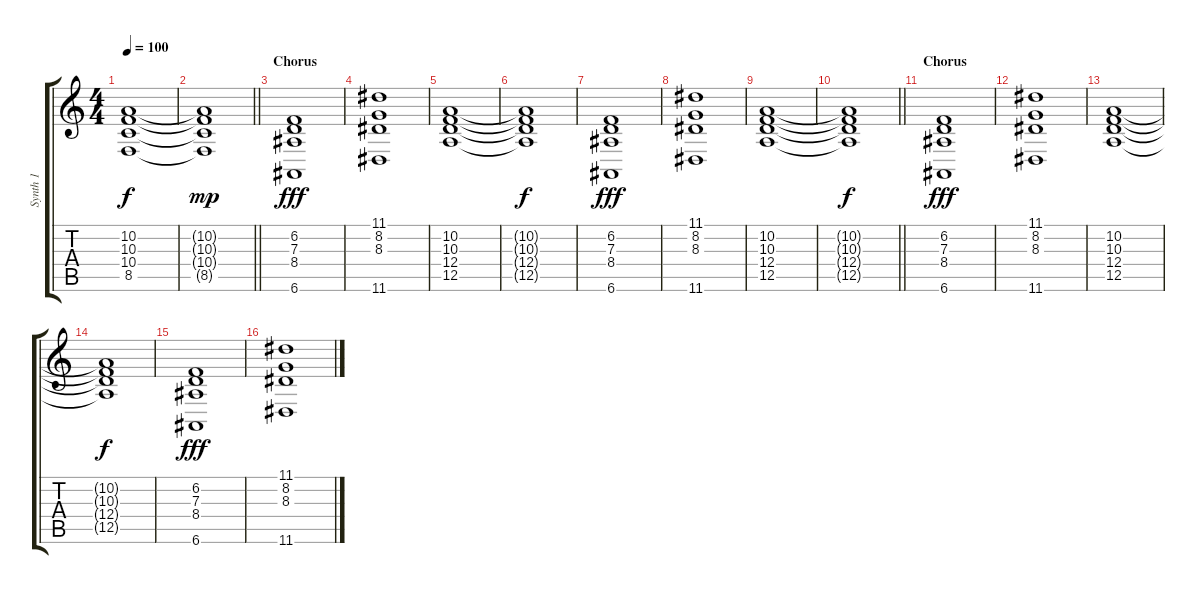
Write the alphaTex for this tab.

\track ("Synth 1" "Synth 1") {instrument lead2sawtooth}
\staff {score tabs}
\tuning (E4 B3 G3 D3 A2 E2) {hide}
\ts (4 4)
\tempo 100
\clef g2
\ks c
(10.2{t} 10.3{t} 10.4{t} 8.5{t}).1{dy f} |
\barLineRight lightlight
(10.2{t} 10.3{t} 10.4{t} 8.5{t}).1{dy mp} |
\section ("" "Chorus")
(6.2 7.3 8.4 6.6).1{dy fff volume 9 balance 8 instrument synthstrings2} |
(11.1 8.2 8.3 11.6).1 |
(10.2 10.3 12.4 12.5).1 |
(10.2{t} 10.3{t} 12.4{t} 12.5{t}).1{dy f} |
(6.2 7.3 8.4 6.6).1{dy fff volume 11 balance 8 instrument synthstrings2} |
(11.1 8.2 8.3 11.6).1 |
(10.2 10.3 12.4 12.5).1 |
\barLineRight lightlight
(10.2{t} 10.3{t} 12.4{t} 12.5{t}).1{dy f} |
\section ("" "Chorus")
(6.2 7.3 8.4 6.6).1{dy fff volume 9 balance 8 instrument synthstrings2} |
(11.1 8.2 8.3 11.6).1 |
(10.2 10.3 12.4 12.5).1 |
(10.2{t} 10.3{t} 12.4{t} 12.5{t}).1{dy f} |
(6.2 7.3 8.4 6.6).1{dy fff volume 11 balance 8 instrument synthstrings2} |
(11.1 8.2 8.3 11.6).1
